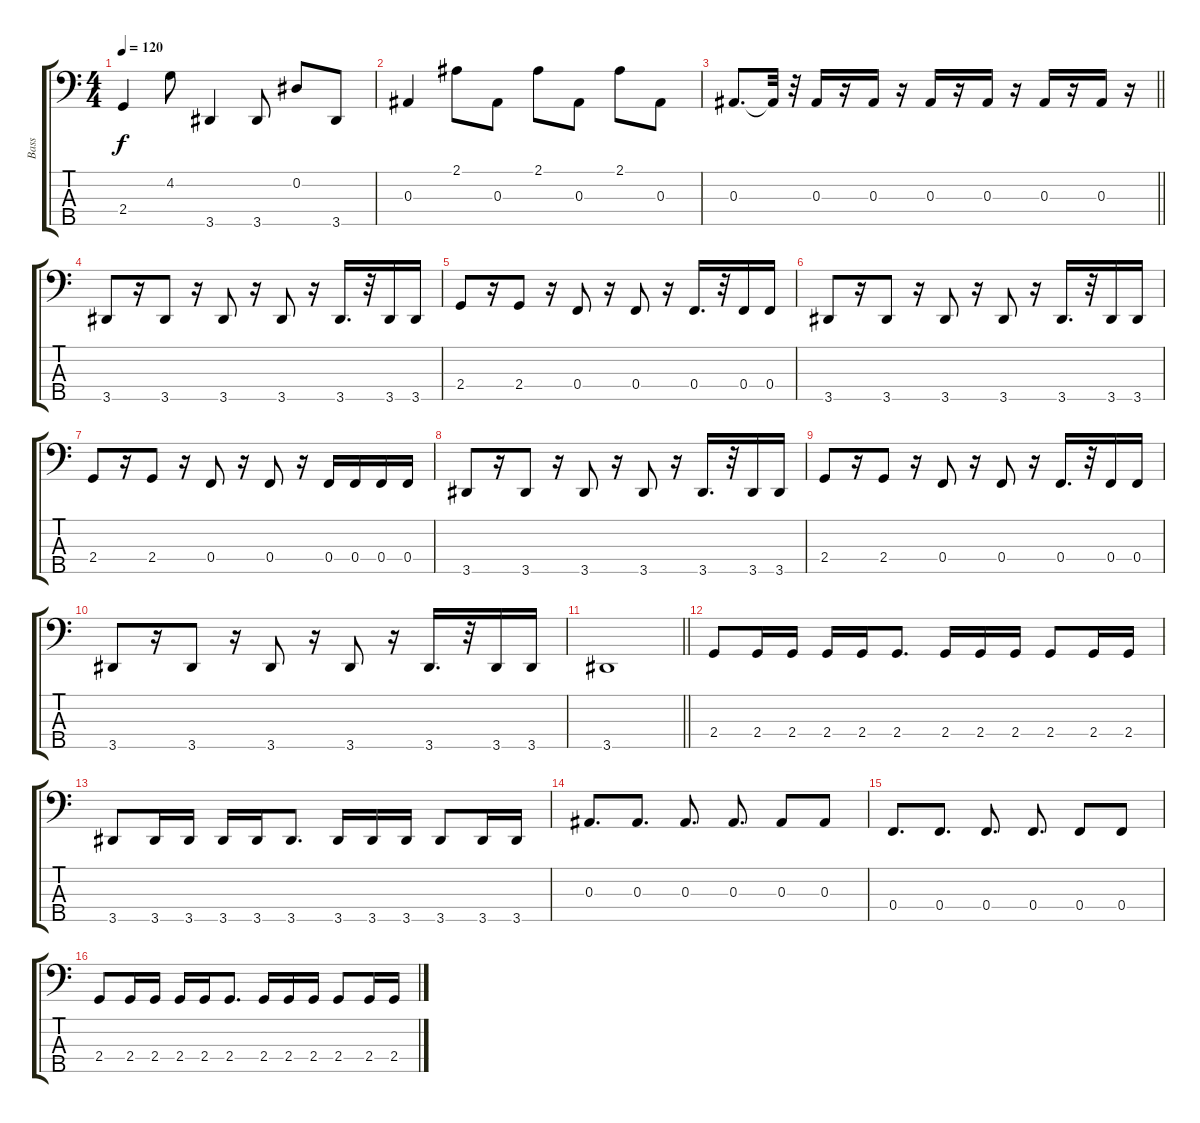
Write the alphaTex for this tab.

\track ("Bass" "Bass") {instrument electricbasspick}
\staff {score tabs}
\tuning (Ab2 Eb2 Bb1 F1 C1) {hide}
\ts (4 4)
\tempo 120
\clef f4
\ks c
2.4.4{dy f} 4.2.8 3.5.4 3.5.8 0.2.8 3.5.8 |
0.3.4 2.1.8 0.3.8 2.1.8 0.3.8 2.1.8 0.3.8 |
\barLineRight lightlight
0.3.8{d} 0.3{t}.32 r.32 0.3.16 r.16 0.3.16 r.16 0.3.16 r.16 0.3.16 r.16 0.3.16 r.16 0.3.16 r.16 |
\section ("" " ")
3.5.8 r.16 3.5.8 r.16 3.5.8 r.16 3.5.8 r.16 3.5.16{d} r.32 3.5.16 3.5.16 |
2.4.8 r.16 2.4.8 r.16 0.4.8 r.16 0.4.8 r.16 0.4.16{d} r.32 0.4.16 0.4.16 |
3.5.8 r.16 3.5.8 r.16 3.5.8 r.16 3.5.8 r.16 3.5.16{d} r.32 3.5.16 3.5.16 |
2.4.8 r.16 2.4.8 r.16 0.4.8 r.16 0.4.8 r.16 0.4.16 0.4.16 0.4.16 0.4.16 |
3.5.8 r.16 3.5.8 r.16 3.5.8 r.16 3.5.8 r.16 3.5.16{d} r.32 3.5.16 3.5.16 |
2.4.8 r.16 2.4.8 r.16 0.4.8 r.16 0.4.8 r.16 0.4.16{d} r.32 0.4.16 0.4.16 |
3.5.8 r.16 3.5.8 r.16 3.5.8 r.16 3.5.8 r.16 3.5.16{d} r.32 3.5.16 3.5.16 |
\barLineRight lightlight
3.5.1 |
\section ("" " ")
2.4.8 2.4.16 2.4.16 2.4.16 2.4.16 2.4.8{d} 2.4.16 2.4.16 2.4.16 2.4.8 2.4.16 2.4.16 |
3.5.8 3.5.16 3.5.16 3.5.16 3.5.16 3.5.8{d} 3.5.16 3.5.16 3.5.16 3.5.8 3.5.16 3.5.16 |
0.3.8{d} 0.3.8{d} 0.3.8{d} 0.3.8{d} 0.3.8 0.3.8 |
0.4.8{d} 0.4.8{d} 0.4.8{d} 0.4.8{d} 0.4.8 0.4.8 |
2.4.8 2.4.16 2.4.16 2.4.16 2.4.16 2.4.8{d} 2.4.16 2.4.16 2.4.16 2.4.8 2.4.16 2.4.16
